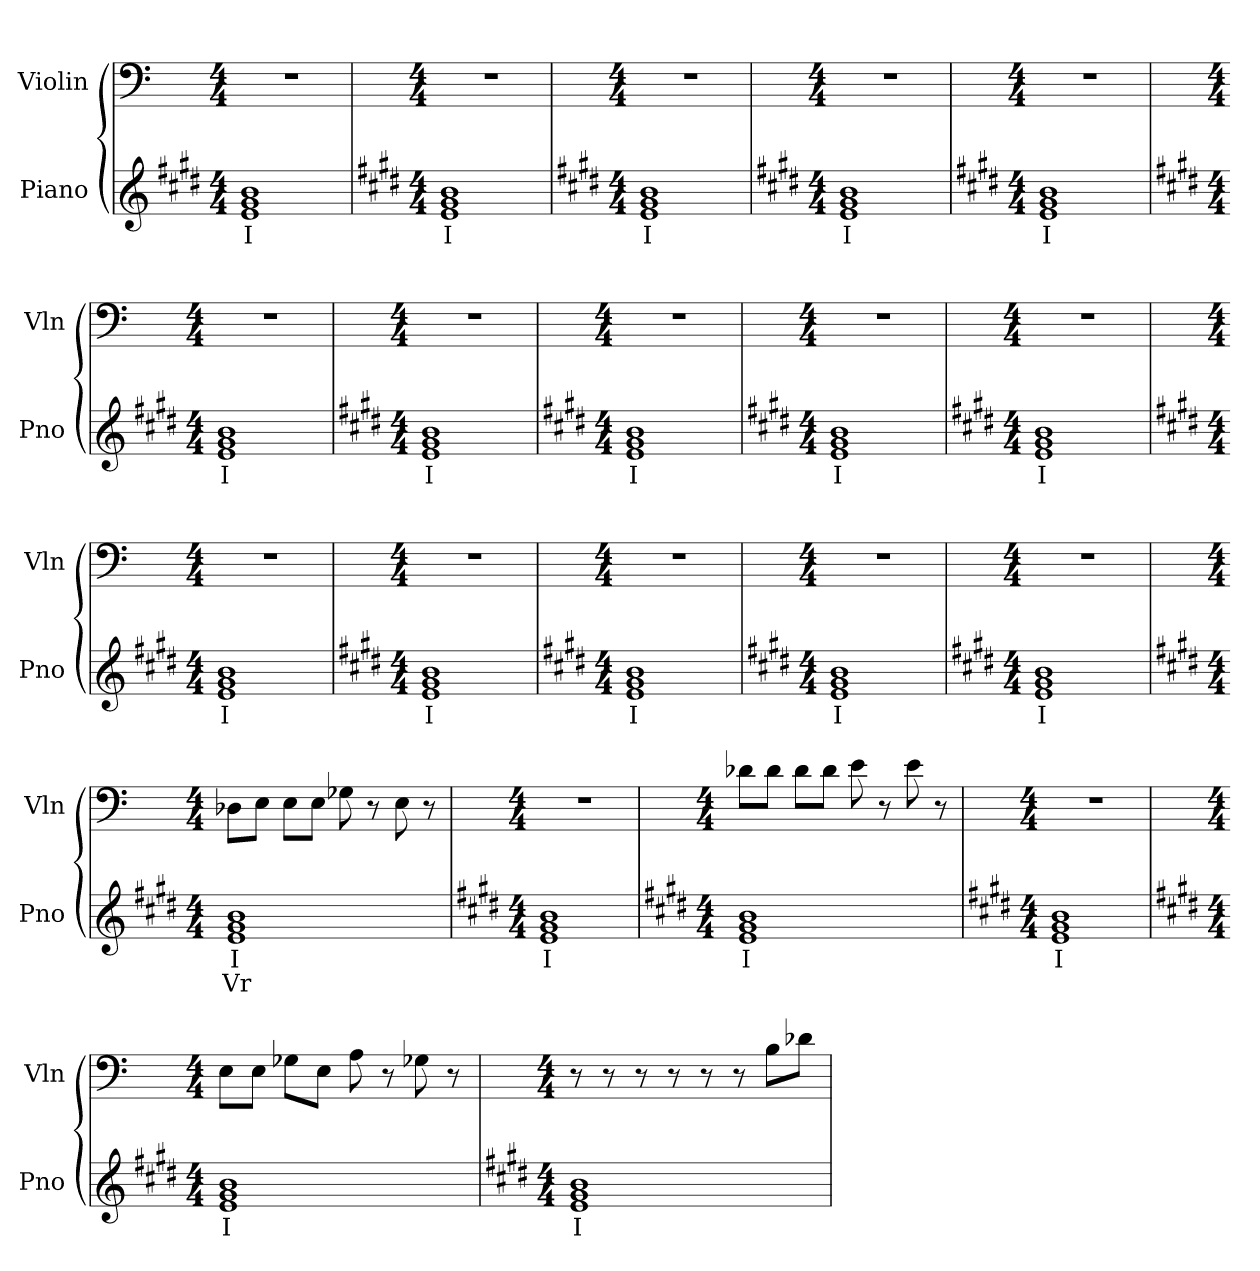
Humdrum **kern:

**kern	**text	**text	**kern
*part2	*part2	*part2	*part1
*staff2	*staff2	*staff2	*staff1
*I"Piano	*	*	*I"Violin
*I'Pno	*	*	*I'Vln
*k[f#c#g#d#]	*	*	*
*E:	*	*	*
*M4/4	*	*	*M4/4
=	=	=	=
1e 1g# 1b	I	.	1r
=	=	=	=
*k[f#c#g#d#]	*	*	*
*E:	*	*	*
*M4/4	*	*	*M4/4
1e 1g# 1b	I	.	1r
=	=	=	=
*k[f#c#g#d#]	*	*	*
*E:	*	*	*
*M4/4	*	*	*M4/4
1e 1g# 1b	I	.	1r
=	=	=	=
*k[f#c#g#d#]	*	*	*
*E:	*	*	*
*M4/4	*	*	*M4/4
1e 1g# 1b	I	.	1r
=	=	=	=
*k[f#c#g#d#]	*	*	*
*E:	*	*	*
*M4/4	*	*	*M4/4
1e 1g# 1b	I	.	1r
=	=	=	=
*k[f#c#g#d#]	*	*	*
*E:	*	*	*
*M4/4	*	*	*M4/4
1e 1g# 1b	I	.	1r
=	=	=	=
*k[f#c#g#d#]	*	*	*
*E:	*	*	*
*M4/4	*	*	*M4/4
1e 1g# 1b	I	.	1r
=	=	=	=
*k[f#c#g#d#]	*	*	*
*E:	*	*	*
*M4/4	*	*	*M4/4
1e 1g# 1b	I	.	1r
=	=	=	=
*k[f#c#g#d#]	*	*	*
*E:	*	*	*
*M4/4	*	*	*M4/4
1e 1g# 1b	I	.	1r
=	=	=	=
*k[f#c#g#d#]	*	*	*
*E:	*	*	*
*M4/4	*	*	*M4/4
1e 1g# 1b	I	.	1r
=	=	=	=
*k[f#c#g#d#]	*	*	*
*E:	*	*	*
*M4/4	*	*	*M4/4
1e 1g# 1b	I	.	1r
=	=	=	=
*k[f#c#g#d#]	*	*	*
*E:	*	*	*
*M4/4	*	*	*M4/4
1e 1g# 1b	I	.	1r
=	=	=	=
*k[f#c#g#d#]	*	*	*
*E:	*	*	*
*M4/4	*	*	*M4/4
1e 1g# 1b	I	.	1r
=	=	=	=
*k[f#c#g#d#]	*	*	*
*E:	*	*	*
*M4/4	*	*	*M4/4
1e 1g# 1b	I	.	1r
=	=	=	=
*k[f#c#g#d#]	*	*	*
*E:	*	*	*
*M4/4	*	*	*M4/4
1e 1g# 1b	I	.	1r
=	=	=	=
*k[f#c#g#d#]	*	*	*
*E:	*	*	*
*M4/4	*	*	*M4/4
1e 1g# 1b	I	Vr	8D-XL
.	.	.	8EJ
.	.	.	8EL
.	.	.	8EJ
.	.	.	8G-X
.	.	.	8r
.	.	.	8E
.	.	.	8r
=	=	=	=
*k[f#c#g#d#]	*	*	*
*E:	*	*	*
*M4/4	*	*	*M4/4
1e 1g# 1b	I	.	1r
=	=	=	=
*k[f#c#g#d#]	*	*	*
*E:	*	*	*
*M4/4	*	*	*M4/4
1e 1g# 1b	I	.	8d-XL
.	.	.	8d-J
.	.	.	8d-L
.	.	.	8d-J
.	.	.	8e
.	.	.	8r
.	.	.	8e
.	.	.	8r
=	=	=	=
*k[f#c#g#d#]	*	*	*
*E:	*	*	*
*M4/4	*	*	*M4/4
1e 1g# 1b	I	.	1r
=	=	=	=
*k[f#c#g#d#]	*	*	*
*E:	*	*	*
*M4/4	*	*	*M4/4
1e 1g# 1b	I	.	8EL
.	.	.	8EJ
.	.	.	8G-XL
.	.	.	8EJ
.	.	.	8A
.	.	.	8r
.	.	.	8G-X
.	.	.	8r
=	=	=	=
*k[f#c#g#d#]	*	*	*
*E:	*	*	*
*M4/4	*	*	*M4/4
1e 1g# 1b	I	.	8r
.	.	.	8r
.	.	.	8r
.	.	.	8r
.	.	.	8r
.	.	.	8r
.	.	.	8BL
.	.	.	8d-XJ
=	=	=	=
*-	*-	*-	*-
